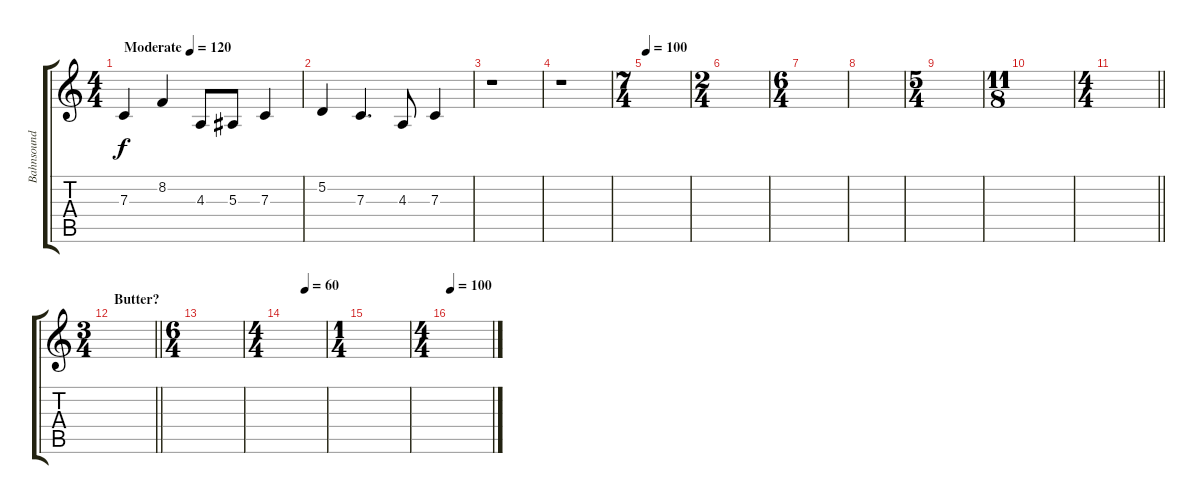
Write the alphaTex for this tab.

\track ("Bahnsound Bree" "Bahnsound ") {instrument stringensemble1}
\staff {score tabs}
\tuning (D4 A3 F3 C3 G2 C2) {hide}
\ts (4 4)
\tempo (120 "Moderate")
\clef g2
\ks c
7.3.4{dy f instrument stringensemble1} 8.2.4 4.3.8 5.3.8 7.3.4 |
5.2.4 7.3.4{d} 4.3.8 7.3.4 |
r.1 |
r.1 |
\ts (7 4)
\tempo 100
|
\ts (2 4)
|
\ts (6 4)
|
|
\ts (5 4)
|
\ts (11 8)
|
\ts (4 4)
\barLineRight lightlight
|
\ts (3 4)
\section ("" "Butter?")
\barLineRight lightlight
|
\ts (6 4)
|
\ts (4 4)
\tempo (60 0.5)
|
\ts (1 4)
|
\ts (4 4)
\tempo 100
